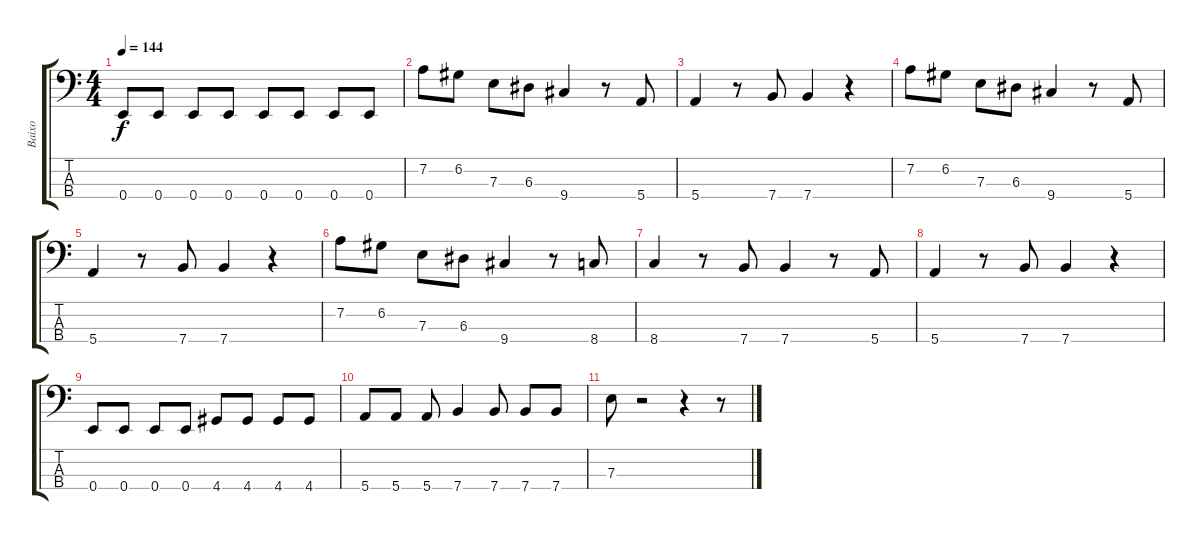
\track ("Baixo" "Baixo") {instrument electricbassfinger}
\staff {score tabs}
\tuning (G2 D2 A1 E1) {hide}
\ts (4 4)
\tempo 144
\clef f4
\ks c
0.4.8{dy f} 0.4.8 0.4.8 0.4.8 0.4.8 0.4.8 0.4.8 0.4.8 |
7.2.8 6.2.8 7.3.8 6.3.8 9.4.4 r.8 5.4.8 |
5.4.4 r.8 7.4.8 7.4.4 r.4 |
7.2.8 6.2.8 7.3.8 6.3.8 9.4.4 r.8 5.4.8 |
5.4.4 r.8 7.4.8 7.4.4 r.4 |
7.2.8 6.2.8 7.3.8 6.3.8 9.4.4 r.8 8.4.8 |
8.4.4 r.8 7.4.8 7.4.4 r.8 5.4.8 |
5.4.4 r.8 7.4.8 7.4.4 r.4 |
0.4.8 0.4.8 0.4.8 0.4.8 4.4.8 4.4.8 4.4.8 4.4.8 |
5.4.8 5.4.8 5.4.8 7.4.4 7.4.8 7.4.8 7.4.8 |
7.3.8 r.2 r.4 r.8
